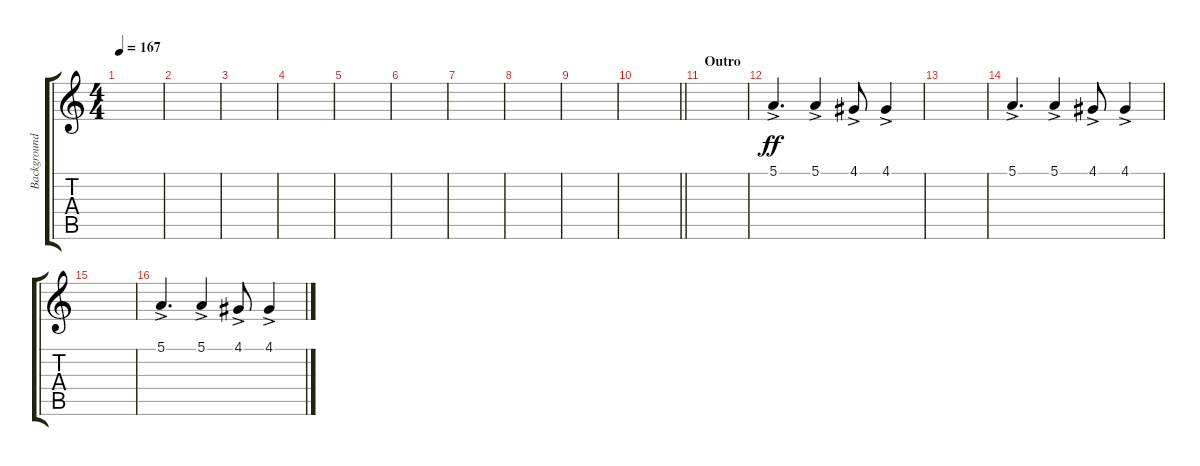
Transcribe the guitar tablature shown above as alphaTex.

\track ("Background" "Background") {instrument oboe}
\staff {score tabs}
\tuning (E4 B3 G3 D3 A2 E2) {hide}
\ts (4 4)
\tempo 167
\clef g2
\ks c
|
|
|
|
|
|
|
|
|
\barLineRight lightlight
|
\section ("" "Outro")
|
5.1{ac}.4{d dy ff} 5.1{ac}.4 4.1{ac}.8 4.1{ac}.4 |
|
5.1{ac}.4{d} 5.1{ac}.4 4.1{ac}.8 4.1{ac}.4 |
|
5.1{ac}.4{d} 5.1{ac}.4 4.1{ac}.8 4.1{ac}.4
